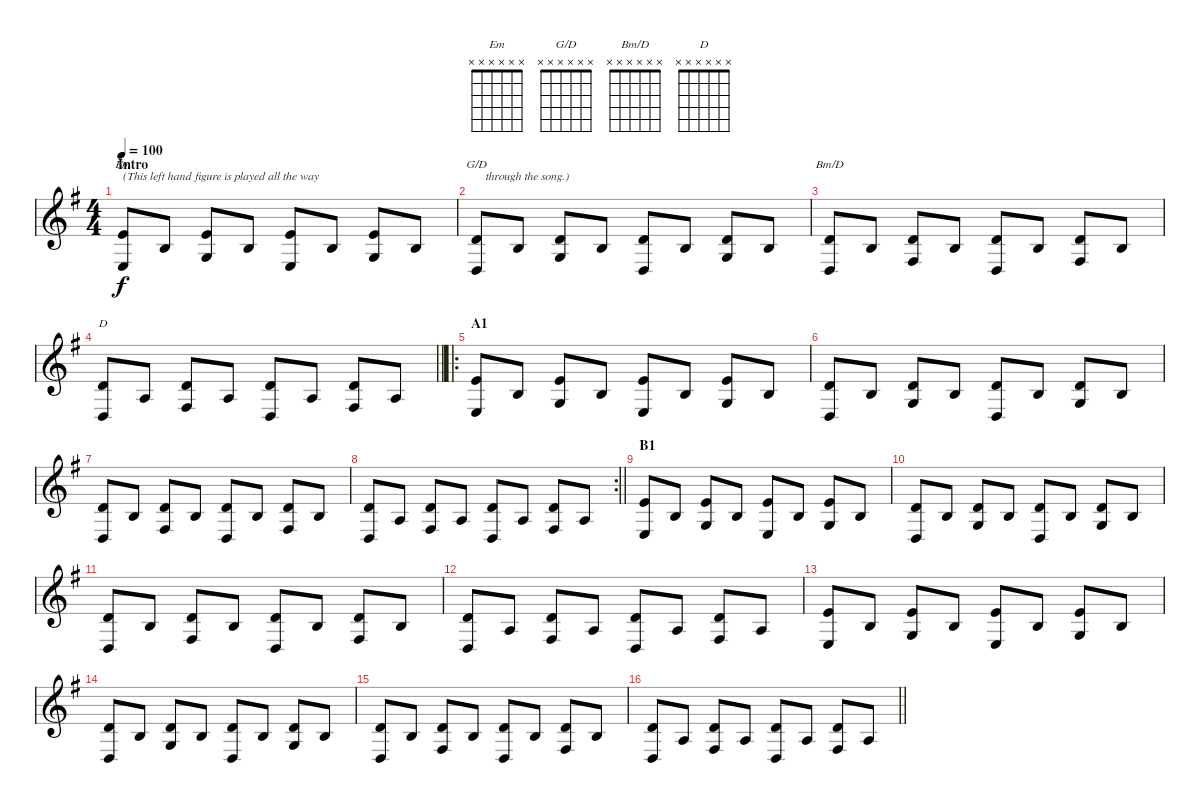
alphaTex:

\track "" {instrument acousticgrandpiano}
\staff {score}
\tuning (E4 B3 G3 D3 A2 E2) {hide}
\chord ("Em" x x x x x x)
\chord ("G/D" x x x x x x)
\chord ("Bm/D" x x x x x x)
\chord ("D" x x x x x x)
\ts (4 4)
\section ("" "Intro")
\tempo 100
\clef g2
\ks eminor
(5.2 7.5).8{ch "Em" txt "(This left hand figure is played all the way" dy f instrument acousticgrandpiano} 4.3.8 (5.2 5.4).8 4.3.8 (5.2 7.5).8 4.3.8 (5.2 5.4).8 4.3.8 |
(3.2 5.5).8{ch "G/D" txt "   through the song.)"} 4.3.8 (3.2 5.4).8 4.3.8 (3.2 5.5).8 4.3.8 (3.2 5.4).8 4.3.8 |
(3.2 5.5).8{ch "Bm/D"} 4.3.8 (3.2 4.4).8 4.3.8 (3.2 5.5).8 4.3.8 (3.2 4.4).8 4.3.8 |
\barLineRight lightlight
(3.2 5.5).8{ch "D"} 2.3.8 (3.2 4.4).8 2.3.8 (3.2 5.5).8 2.3.8 (3.2 4.4).8 2.3.8 |
\ro
\section ("" "A1")
(5.2 7.5).8 4.3.8 (5.2 5.4).8 4.3.8 (5.2 7.5).8 4.3.8 (5.2 5.4).8 4.3.8 |
(3.2 5.5).8 4.3.8 (3.2 5.4).8 4.3.8 (3.2 5.5).8 4.3.8 (3.2 5.4).8 4.3.8 |
(3.2 5.5).8 4.3.8 (3.2 4.4).8 4.3.8 (3.2 5.5).8 4.3.8 (3.2 4.4).8 4.3.8 |
\rc 2
\barLineRight lightlight
(3.2 5.5).8 2.3.8 (3.2 4.4).8 2.3.8 (3.2 5.5).8 2.3.8 (3.2 4.4).8 2.3.8 |
\section ("" "B1")
(5.2 7.5).8 4.3.8 (5.2 5.4).8 4.3.8 (5.2 7.5).8 4.3.8 (5.2 5.4).8 4.3.8 |
(3.2 5.5).8 4.3.8 (3.2 5.4).8 4.3.8 (3.2 5.5).8 4.3.8 (3.2 5.4).8 4.3.8 |
(3.2 5.5).8 4.3.8 (3.2 4.4).8 4.3.8 (3.2 5.5).8 4.3.8 (3.2 4.4).8 4.3.8 |
(3.2 5.5).8 2.3.8 (3.2 4.4).8 2.3.8 (3.2 5.5).8 2.3.8 (3.2 4.4).8 2.3.8 |
(5.2 7.5).8 4.3.8 (5.2 5.4).8 4.3.8 (5.2 7.5).8 4.3.8 (5.2 5.4).8 4.3.8 |
(3.2 5.5).8 4.3.8 (3.2 5.4).8 4.3.8 (3.2 5.5).8 4.3.8 (3.2 5.4).8 4.3.8 |
(3.2 5.5).8 4.3.8 (3.2 4.4).8 4.3.8 (3.2 5.5).8 4.3.8 (3.2 4.4).8 4.3.8 |
\barLineRight lightlight
(3.2 5.5).8 2.3.8 (3.2 4.4).8 2.3.8 (3.2 5.5).8 2.3.8 (3.2 4.4).8 2.3.8
